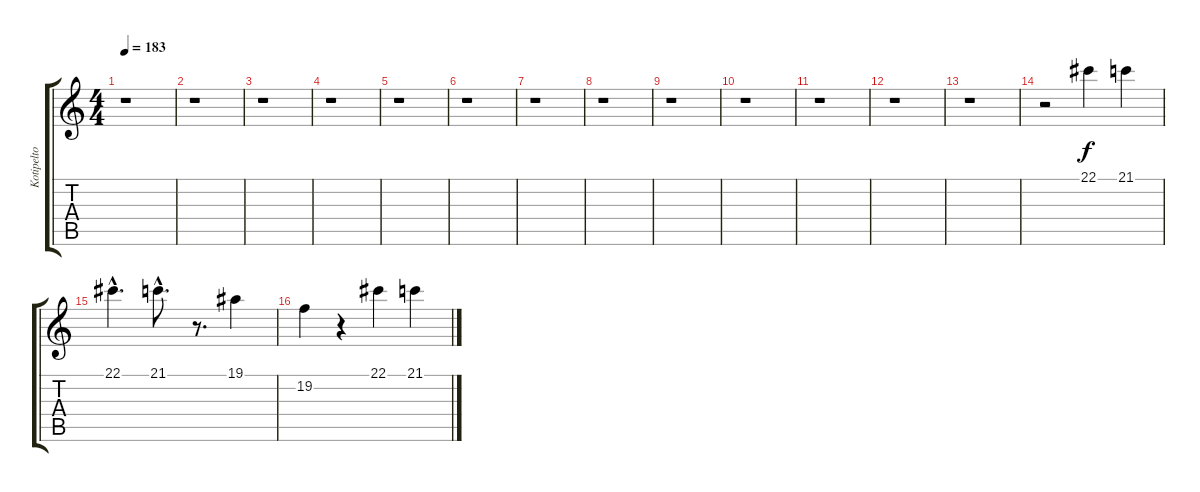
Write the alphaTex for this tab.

\track ("Kotipelto" "Kotipelto") {instrument panflute}
\staff {score tabs}
\tuning (Eb4 Bb3 Gb3 Db3 Ab2 Eb2) {hide}
\ts (4 4)
\tempo 183
\clef g2
\ks c
r.1{dy f} |
r.1 |
r.1 |
r.1 |
r.1 |
r.1 |
r.1 |
r.1 |
r.1 |
r.1 |
r.1 |
r.1 |
r.1 |
r.2 22.1.4 21.1.4 |
22.1{hac}.4{d} 21.1{hac}.8{d} r.8{d} 19.1.4 |
19.2.4 r.4 22.1.4 21.1.4
